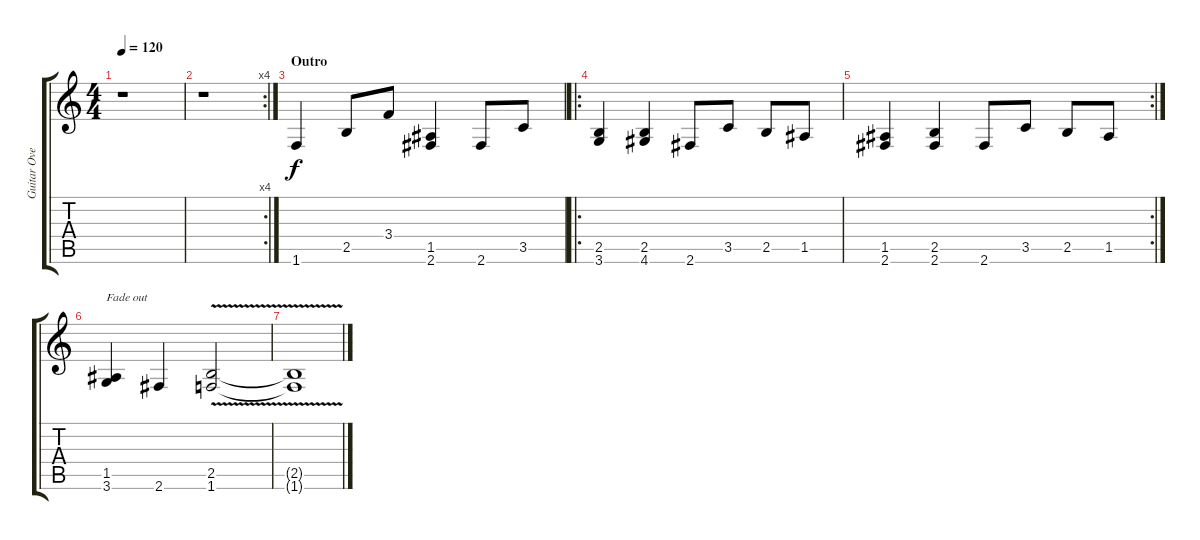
\track ("Guitar Overdubs" "Guitar Ove") {instrument distortionguitar}
\staff {score tabs}
\tuning (E4 B3 G3 D3 A2 E2) {hide}
\ts (4 4)
\tempo 120
\clef g2
\ks c
r.1{dy f} |
\rc 4
r.1 |
\section ("" "Outro")
1.6.4 2.5.8 3.4.8 (1.5 2.6).4 2.6.8 3.5.8 |
\ro
(2.5 3.6).4 (2.5 4.6).4 2.6.8 3.5.8 2.5.8 1.5.8 |
\rc 2
(1.5 2.6).4 (2.5 2.6).4 2.6.8 3.5.8 2.5.8 1.5.8 |
(1.5 3.6).4{txt "Fade out" volume 0} 2.6.4 (2.5{v} 1.6{v}).2 |
(2.5{t} 1.6{t}).1
